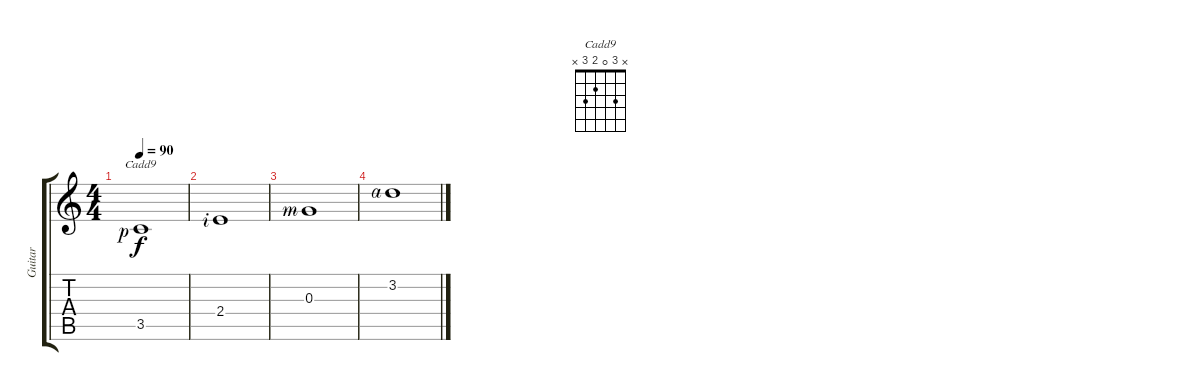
\track ("Guitar" "Guitar") {instrument electricguitarjazz}
\staff {score tabs}
\tuning (E4 B3 G3 D3 A2 E2) {hide}
\chord ("Cadd9" x 3 0 2 3 x)
\ts (4 4)
\tempo 90
\clef g2
\ks c
3.5{rf 1}.1{ch "Cadd9" dy f instrument electricguitarjazz} |
2.4{rf 2}.1 |
0.3{rf 3}.1 |
3.2{rf 4}.1
